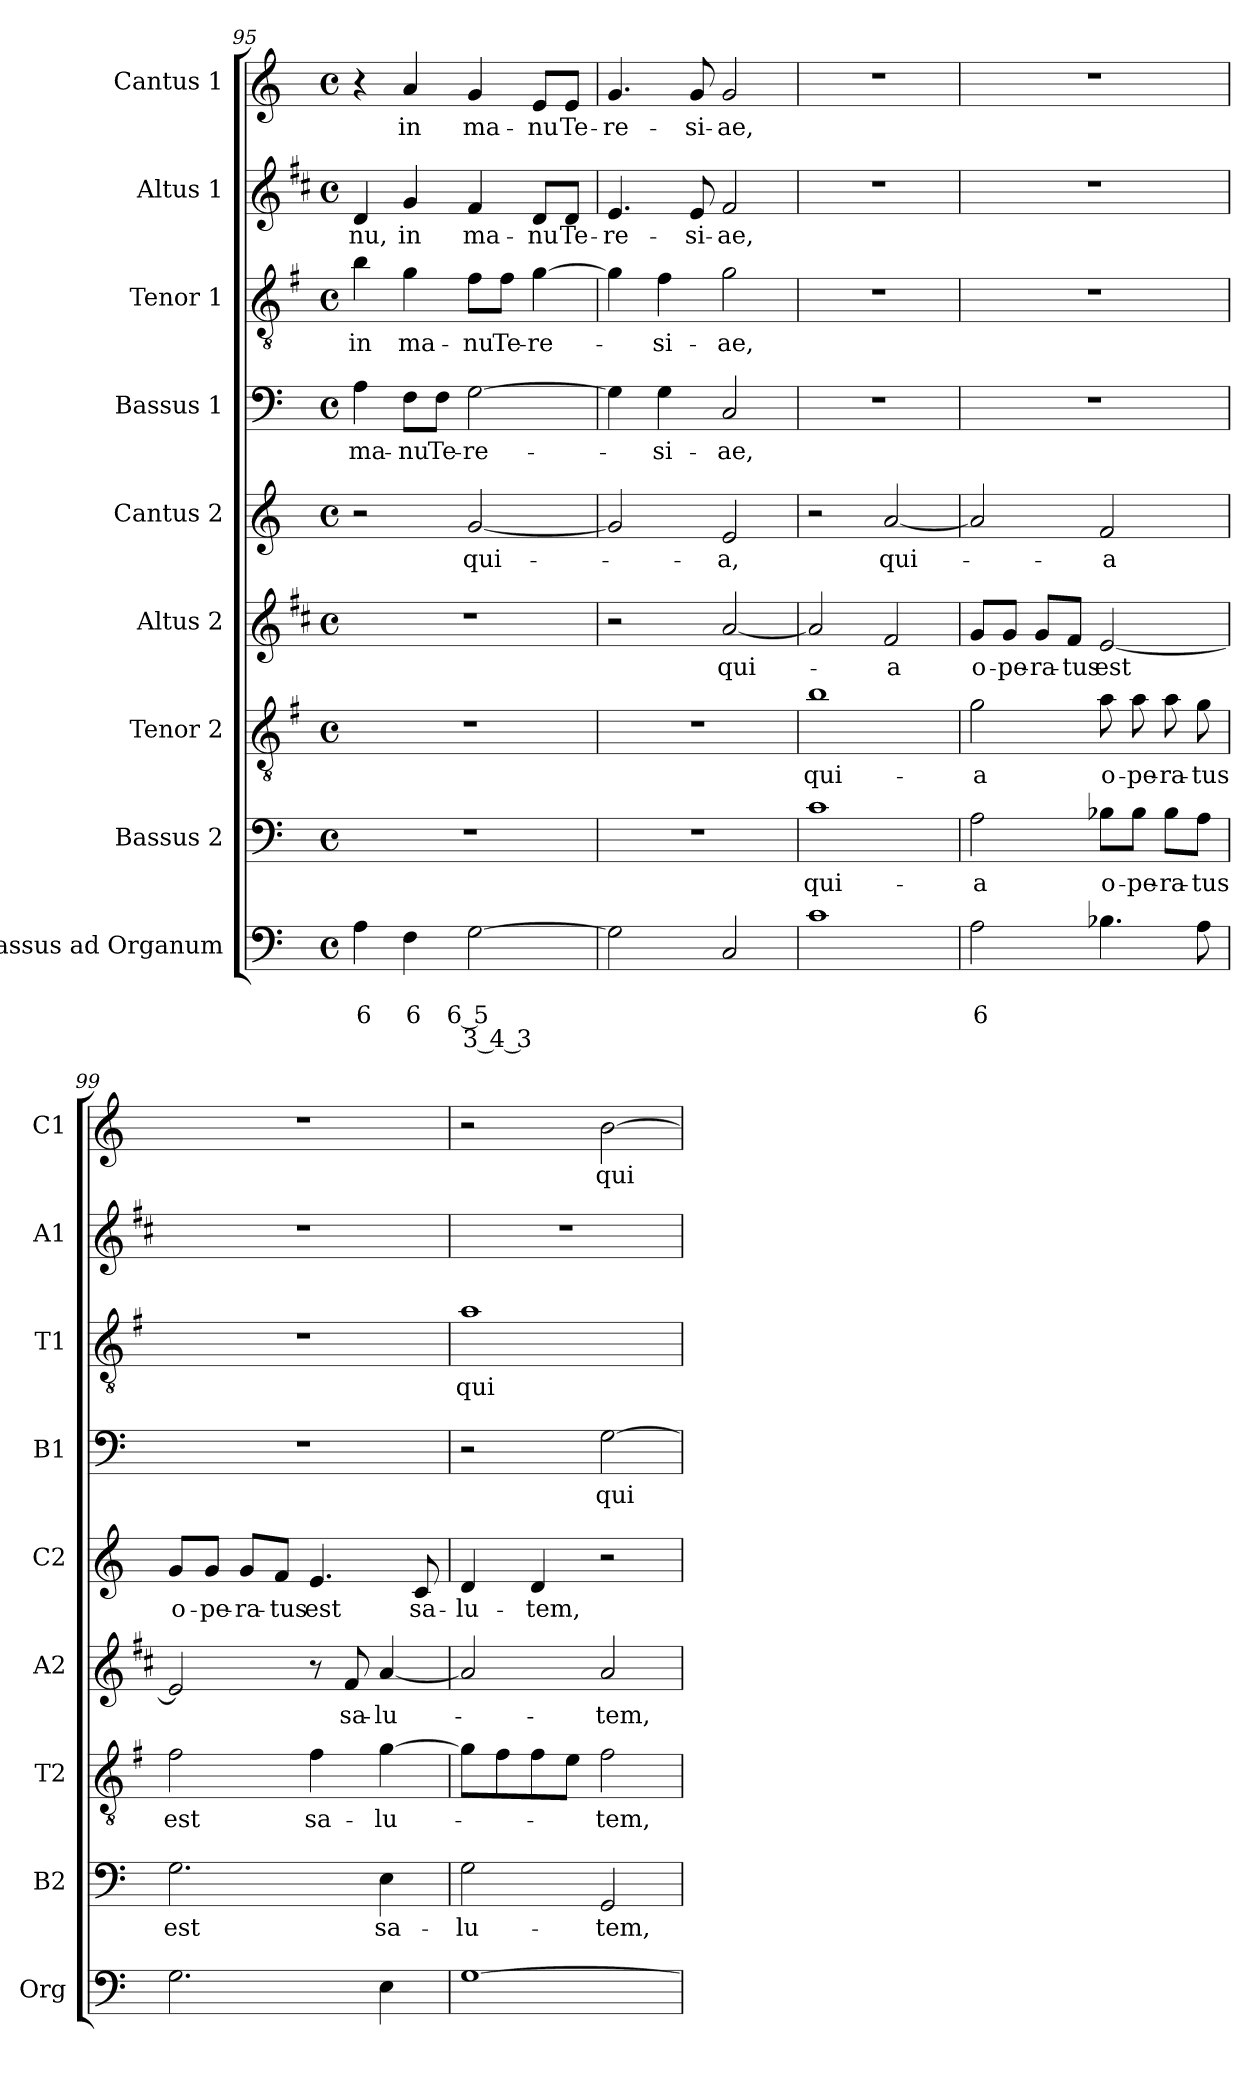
**kern	**text	**text	**text	**kern	**text	**kern	**text	**kern	**text	**kern	**text	**kern	**text	**kern	**text	**kern	**text	**kern	**text
*part9	*part9	*part9	*part9	*part8	*part8	*part7	*part7	*part6	*part6	*part5	*part5	*part4	*part4	*part3	*part3	*part2	*part2	*part1	*part1
*staff9	*staff9	*staff9	*staff9	*staff8	*staff8	*staff7	*staff7	*staff6	*staff6	*staff5	*staff5	*staff4	*staff4	*staff3	*staff3	*staff2	*staff2	*staff1	*staff1
*I"Bassus ad Organum	*	*	*	*I"Bassus 2	*	*I"Tenor 2	*	*I"Altus 2	*	*I"Cantus 2	*	*I"Bassus 1	*	*I"Tenor 1	*	*I"Altus 1	*	*I"Cantus 1	*
*I'Org	*	*	*	*I'B2	*	*I'T2	*	*I'A2	*	*I'C2	*	*I'B1	*	*I'T1	*	*I'A1	*	*I'C1	*
*clefF4	*	*	*	*clefF4	*	*clefGv2	*	*clefG2	*	*clefG2	*	*clefF4	*	*clefGv2	*	*clefG2	*	*clefG2	*
*	*	*	*	*	*	*ITrd4c7	*	*ITrd1c2	*	*	*	*	*	*ITrd4c7	*	*ITrd1c2	*	*	*
*k[]	*	*	*	*k[]	*	*k[]	*	*k[]	*	*k[]	*	*k[]	*	*k[]	*	*k[]	*	*k[]	*
*C:	*	*	*	*C:	*	*C:	*	*C:	*	*C:	*	*C:	*	*C:	*	*C:	*	*C:	*
*M4/4	*	*	*	*M4/4	*	*M4/4	*	*M4/4	*	*M4/4	*	*M4/4	*	*M4/4	*	*M4/4	*	*M4/4	*
*met(c)	*	*	*	*met(c)	*	*met(c)	*	*met(c)	*	*met(c)	*	*met(c)	*	*met(c)	*	*met(c)	*	*met(c)	*
=95	=95	=95	=95	=95	=95	=95	=95	=95	=95	=95	=95	=95	=95	=95	=95	=95	=95	=95	=95
!	!	!LO:LY:b	!	!	!	!	!	!	!	!	!	!	!LO:LY:b	!	!LO:LY:b	!	!LO:LY:b	!	!
4A\	.	6	.	1r	.	1r	.	1r	.	2r	.	4A\	ma-	4e\	in	4c/	-nu,	4r	.
!	!	!LO:LY:b	!	!	!	!	!	!	!	!	!	!	!LO:LY:b	!	!LO:LY:b	!	!LO:LY:b	!	!LO:LY:b
4F\	.	6	.	.	.	.	.	.	.	.	.	8F\L	-nu	4c\	ma-	4f/	in	4a/	in
!	!	!	!	!	!	!	!	!	!	!	!	!	!LO:LY:b	!	!	!	!	!	!
.	.	.	.	.	.	.	.	.	.	.	.	8F\J	Te-	.	.	.	.	.	.
!	!	!LO:LY:b	!LO:LY:b	!	!	!	!	!	!	!	!LO:LY:b	!	!LO:LY:b	!	!LO:LY:b	!	!LO:LY:b	!	!LO:LY:b
[2G\	.	6 5	3 4 3	.	.	.	.	.	.	[2g/	qui-	[2G\	-re-	8B\L	-nu	4e/	ma-	4g/	ma-
!	!	!	!	!	!	!	!	!	!	!	!	!	!	!	!LO:LY:b	!	!	!	!
.	.	.	.	.	.	.	.	.	.	.	.	.	.	8B\J	Te-	.	.	.	.
!	!	!	!	!	!	!	!	!	!	!	!	!	!	!	!LO:LY:b	!	!LO:LY:b	!	!LO:LY:b
.	.	.	.	.	.	.	.	.	.	.	.	.	.	[4c\	-re-	8c/L	-nu	8e/L	-nu
!	!	!	!	!	!	!	!	!	!	!	!	!	!	!	!	!	!LO:LY:b	!	!LO:LY:b
.	.	.	.	.	.	.	.	.	.	.	.	.	.	.	.	8c/J	Te-	8e/J	Te-
=96	=96	=96	=96	=96	=96	=96	=96	=96	=96	=96	=96	=96	=96	=96	=96	=96	=96	=96	=96
!	!	!	!	!	!	!	!	!	!	!	!	!	!	!	!	!	!LO:LY:b	!	!LO:LY:b
2G\]	.	.	.	1r	.	1r	.	2r	.	2g/]	.	4G\]	.	4c\]	.	4.d/	-re-	4.g/	-re-
!	!	!	!	!	!	!	!	!	!	!	!	!	!LO:LY:b	!	!LO:LY:b	!	!	!	!
.	.	.	.	.	.	.	.	.	.	.	.	4G\	-si-	4B\	-si-	.	.	.	.
!	!	!	!	!	!	!	!	!	!	!	!	!	!	!	!	!	!LO:LY:b	!	!LO:LY:b
.	.	.	.	.	.	.	.	.	.	.	.	.	.	.	.	8d/	-si-	8g/	-si-
!	!	!	!	!	!	!	!	!	!LO:LY:b	!	!LO:LY:b	!	!LO:LY:b	!	!LO:LY:b	!	!LO:LY:b	!	!LO:LY:b
2C/	.	.	.	.	.	.	.	[2g/	qui-	2e/	-a,	2C/	-ae,	2c\	-ae,	2e/	-ae,	2g/	-ae,
!!LO:PB:g=z
=97	=97	=97	=97	=97	=97	=97	=97	=97	=97	=97	=97	=97	=97	=97	=97	=97	=97	=97	=97
!	!	!	!	!	!LO:LY:b	!	!LO:LY:b	!	!	!	!	!	!	!	!	!	!	!	!
1c	.	.	.	1c	qui-	1e	qui-	2g/]	.	2r	.	1r	.	1r	.	1r	.	1r	.
!	!	!	!	!	!	!	!	!	!LO:LY:b	!	!LO:LY:b	!	!	!	!	!	!	!	!
.	.	.	.	.	.	.	.	2e/	-a	[2a/	qui-	.	.	.	.	.	.	.	.
=98	=98	=98	=98	=98	=98	=98	=98	=98	=98	=98	=98	=98	=98	=98	=98	=98	=98	=98	=98
!	!	!LO:LY:b	!	!	!LO:LY:b	!	!LO:LY:b	!	!LO:LY:b	!	!	!	!	!	!	!	!	!	!
2A\	.	6	.	2A\	-a	2c\	-a	8f/L	o-	2a/]	.	1r	.	1r	.	1r	.	1r	.
!	!	!	!	!	!	!	!	!	!LO:LY:b	!	!	!	!	!	!	!	!	!	!
.	.	.	.	.	.	.	.	8f/J	-pe-	.	.	.	.	.	.	.	.	.	.
!	!	!	!	!	!	!	!	!	!LO:LY:b	!	!	!	!	!	!	!	!	!	!
.	.	.	.	.	.	.	.	8f/L	-ra-	.	.	.	.	.	.	.	.	.	.
!	!	!	!	!	!	!	!	!	!LO:LY:b	!	!	!	!	!	!	!	!	!	!
.	.	.	.	.	.	.	.	8e/J	-tus	.	.	.	.	.	.	.	.	.	.
!	!	!	!	!	!LO:LY:b	!	!LO:LY:b	!	!LO:LY:b	!	!LO:LY:b	!	!	!	!	!	!	!	!
4.B-X\	.	.	.	8B-X\L	o-	8d\	o-	[2d/	est	2f/	-a	.	.	.	.	.	.	.	.
!	!	!	!	!	!LO:LY:b	!	!LO:LY:b	!	!	!	!	!	!	!	!	!	!	!	!
.	.	.	.	8B-\J	-pe-	8d\	-pe-	.	.	.	.	.	.	.	.	.	.	.	.
!	!	!	!	!	!LO:LY:b	!	!LO:LY:b	!	!	!	!	!	!	!	!	!	!	!	!
.	.	.	.	8B-\L	-ra-	8d\	-ra-	.	.	.	.	.	.	.	.	.	.	.	.
!	!	!	!	!	!LO:LY:b	!	!LO:LY:b	!	!	!	!	!	!	!	!	!	!	!	!
8A\	.	.	.	8A\J	-tus	8c\	-tus	.	.	.	.	.	.	.	.	.	.	.	.
=99	=99	=99	=99	=99	=99	=99	=99	=99	=99	=99	=99	=99	=99	=99	=99	=99	=99	=99	=99
!	!	!	!	!	!LO:LY:b	!	!LO:LY:b	!	!	!	!LO:LY:b	!	!	!	!	!	!	!	!
2.G\	.	.	.	2.G\	est	2B\	est	2d/]	.	8g/L	o-	1r	.	1r	.	1r	.	1r	.
!	!	!	!	!	!	!	!	!	!	!	!LO:LY:b	!	!	!	!	!	!	!	!
.	.	.	.	.	.	.	.	.	.	8g/J	-pe-	.	.	.	.	.	.	.	.
!	!	!	!	!	!	!	!	!	!	!	!LO:LY:b	!	!	!	!	!	!	!	!
.	.	.	.	.	.	.	.	.	.	8g/L	-ra-	.	.	.	.	.	.	.	.
!	!	!	!	!	!	!	!	!	!	!	!LO:LY:b	!	!	!	!	!	!	!	!
.	.	.	.	.	.	.	.	.	.	8f/J	-tus	.	.	.	.	.	.	.	.
!	!	!	!	!	!	!	!LO:LY:b	!	!	!	!LO:LY:b	!	!	!	!	!	!	!	!
.	.	.	.	.	.	4B\	sa-	8r	.	4.e/	est	.	.	.	.	.	.	.	.
!	!	!	!	!	!	!	!	!	!LO:LY:b	!	!	!	!	!	!	!	!	!	!
.	.	.	.	.	.	.	.	8e/	sa-	.	.	.	.	.	.	.	.	.	.
!	!	!	!	!	!LO:LY:b	!	!LO:LY:b	!	!LO:LY:b	!	!	!	!	!	!	!	!	!	!
4E\	.	.	.	4E\	sa-	[4c\	-lu-	[4g/	-lu-	.	.	.	.	.	.	.	.	.	.
!	!	!	!	!	!	!	!	!	!	!	!LO:LY:b	!	!	!	!	!	!	!	!
.	.	.	.	.	.	.	.	.	.	8c/	sa-	.	.	.	.	.	.	.	.
=100	=100	=100	=100	=100	=100	=100	=100	=100	=100	=100	=100	=100	=100	=100	=100	=100	=100	=100	=100
!	!	!	!	!	!LO:LY:b	!	!	!	!	!	!LO:LY:b	!	!	!	!LO:LY:b	!	!	!	!
[1G	.	.	.	2G\	-lu-	8c\L]	.	2g/]	.	4d/	-lu-	2r	.	1d	qui-	1r	.	2r	.
.	.	.	.	.	.	8B\	.	.	.	.	.	.	.	.	.	.	.	.	.
!	!	!	!	!	!	!	!	!	!	!	!LO:LY:b	!	!	!	!	!	!	!	!
.	.	.	.	.	.	8B\	.	.	.	4d/	-tem,	.	.	.	.	.	.	.	.
.	.	.	.	.	.	8A\J	.	.	.	.	.	.	.	.	.	.	.	.	.
!	!	!	!	!	!LO:LY:b	!	!LO:LY:b	!	!LO:LY:b	!	!	!	!LO:LY:b	!	!	!	!	!	!LO:LY:b
.	.	.	.	2GG/	-tem,	2B\	-tem,	2g/	-tem,	2r	.	[2G\	qui-	.	.	.	.	[2b\	qui-
=	=	=	=	=	=	=	=	=	=	=	=	=	=	=	=	=	=	=	=
*-	*-	*-	*-	*-	*-	*-	*-	*-	*-	*-	*-	*-	*-	*-	*-	*-	*-	*-	*-
